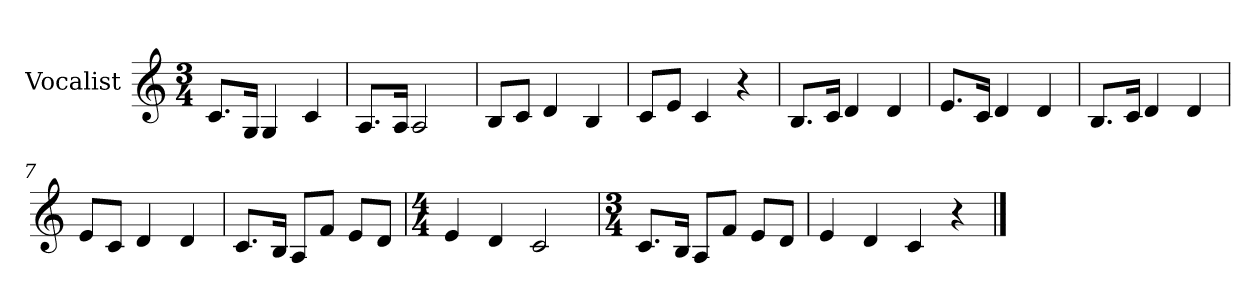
**kern
*part1
*staff1
*I"Vocalist
*k[]
*C:
*M3/4
=
8.cL
16GJk
4G
4c
=1
8.AL
16AJk
2A
=2
8BL
8cJ
4d
4B
=3
8cL
8eJ
4c
4r
=4
8.BL
16cJk
4d
4d
=5
8.eL
16cJk
4d
4d
=6
8.BL
16cJk
4d
4d
=7
8eL
8cJ
4d
4d
=8
8.cL
16BJk
8AL
8fJ
8eL
8dJ
=9
*M4/4
4e
4d
2c
=10
*M3/4
8.cL
16BJk
8AL
8fJ
8eL
8dJ
=11
4e
4d
4c
4r
==
*-
